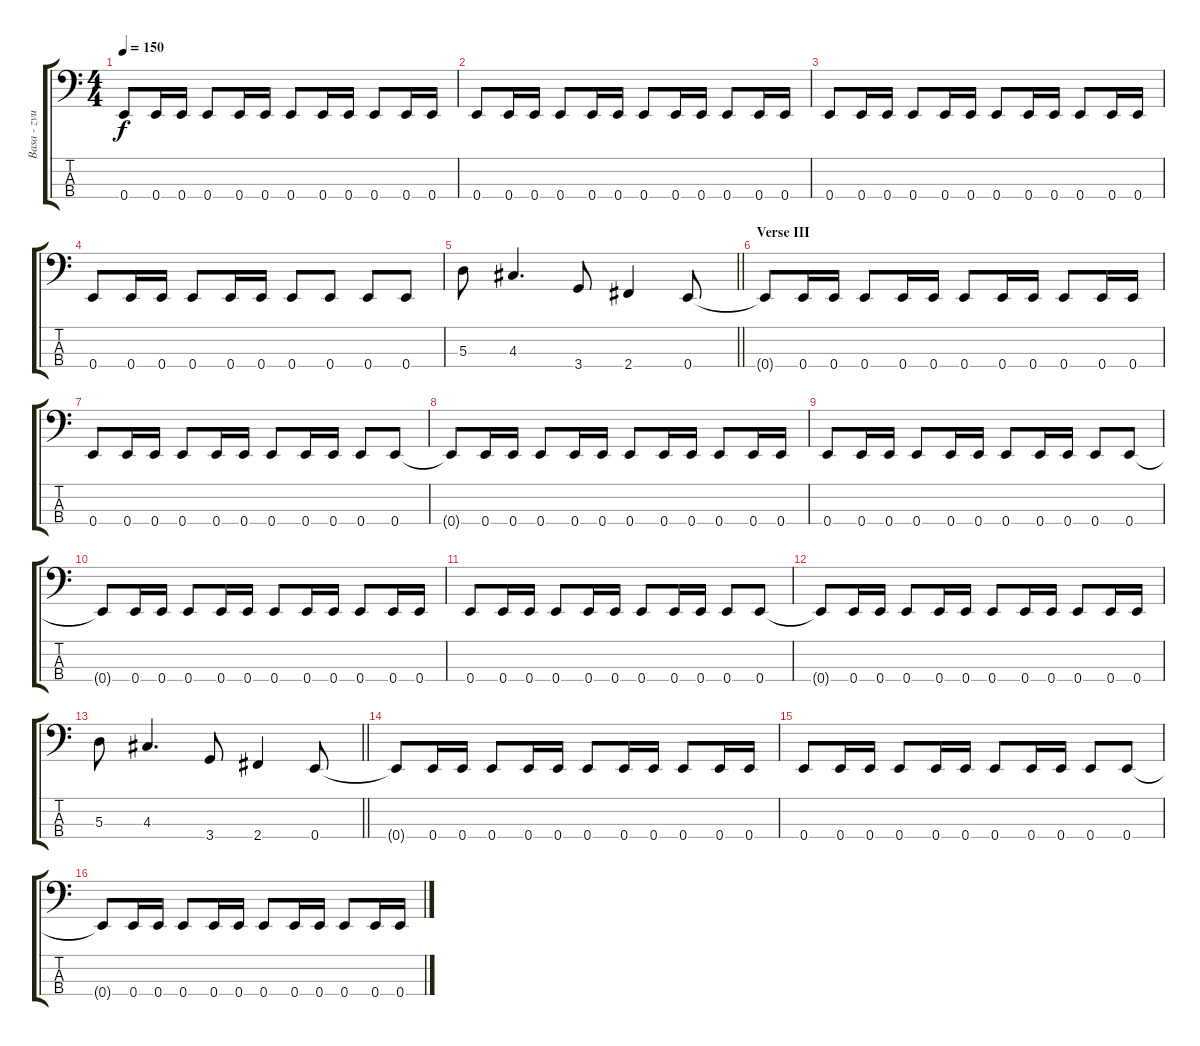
\track ("Basa - zvuk" "Basa - zvu") {instrument slapbass1}
\staff {score tabs}
\tuning (G2 D2 A1 E1) {hide}
\ts (4 4)
\tempo 150
\clef f4
\ks c
0.4.8{dy f} 0.4.16 0.4.16 0.4.8 0.4.16 0.4.16 0.4.8 0.4.16 0.4.16 0.4.8 0.4.16 0.4.16 |
0.4.8 0.4.16 0.4.16 0.4.8 0.4.16 0.4.16 0.4.8 0.4.16 0.4.16 0.4.8 0.4.16 0.4.16 |
0.4.8 0.4.16 0.4.16 0.4.8 0.4.16 0.4.16 0.4.8 0.4.16 0.4.16 0.4.8 0.4.16 0.4.16 |
0.4.8 0.4.16 0.4.16 0.4.8 0.4.16 0.4.16 0.4.8 0.4.8 0.4.8 0.4.8 |
\barLineRight lightlight
5.3.8 4.3.4{d} 3.4.8 2.4.4 0.4.8 |
\section ("" "Verse III")
0.4{t}.8 0.4.16 0.4.16 0.4.8 0.4.16 0.4.16 0.4.8 0.4.16 0.4.16 0.4.8 0.4.16 0.4.16 |
0.4.8 0.4.16 0.4.16 0.4.8 0.4.16 0.4.16 0.4.8 0.4.16 0.4.16 0.4.8 0.4.8 |
0.4{t}.8 0.4.16 0.4.16 0.4.8 0.4.16 0.4.16 0.4.8 0.4.16 0.4.16 0.4.8 0.4.16 0.4.16 |
0.4.8 0.4.16 0.4.16 0.4.8 0.4.16 0.4.16 0.4.8 0.4.16 0.4.16 0.4.8 0.4.8 |
0.4{t}.8 0.4.16 0.4.16 0.4.8 0.4.16 0.4.16 0.4.8 0.4.16 0.4.16 0.4.8 0.4.16 0.4.16 |
0.4.8 0.4.16 0.4.16 0.4.8 0.4.16 0.4.16 0.4.8 0.4.16 0.4.16 0.4.8 0.4.8 |
0.4{t}.8 0.4.16 0.4.16 0.4.8 0.4.16 0.4.16 0.4.8 0.4.16 0.4.16 0.4.8 0.4.16 0.4.16 |
\barLineRight lightlight
5.3.8 4.3.4{d} 3.4.8 2.4.4 0.4.8 |
0.4{t}.8 0.4.16 0.4.16 0.4.8 0.4.16 0.4.16 0.4.8 0.4.16 0.4.16 0.4.8 0.4.16 0.4.16 |
0.4.8 0.4.16 0.4.16 0.4.8 0.4.16 0.4.16 0.4.8 0.4.16 0.4.16 0.4.8 0.4.8 |
0.4{t}.8 0.4.16 0.4.16 0.4.8 0.4.16 0.4.16 0.4.8 0.4.16 0.4.16 0.4.8 0.4.16 0.4.16
